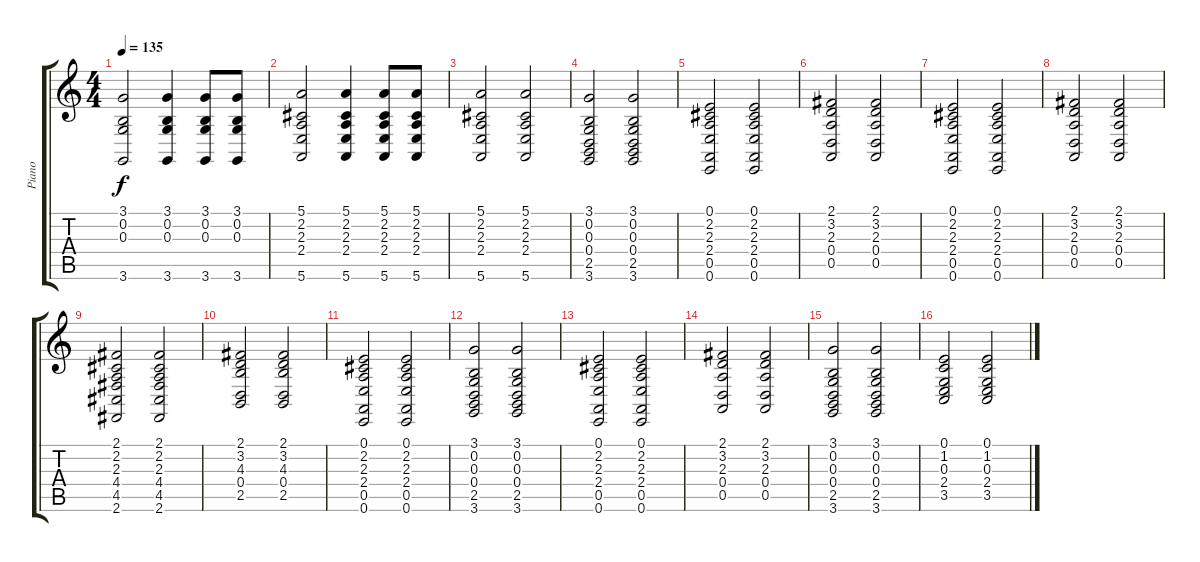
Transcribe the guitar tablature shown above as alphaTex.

\track ("Piano" "Piano") {instrument brightacousticpiano}
\staff {score tabs}
\tuning (E4 B3 G3 D3 A2 E2) {hide}
\ts (4 4)
\tempo 135
\clef g2
\ks c
(3.1 0.2 0.3 3.6).2{dy f} (3.1 0.2 0.3 3.6).4 (3.1 0.2 0.3 3.6).8 (3.1 0.2 0.3 3.6).8 |
(5.1 2.2 2.3 2.4 5.6).2 (5.1 2.2 2.3 2.4 5.6).4 (5.1 2.2 2.3 2.4 5.6).8 (5.1 2.2 2.3 2.4 5.6).8 |
(5.1 2.2 2.3 2.4 5.6).2 (5.1 2.2 2.3 2.4 5.6).2 |
(3.1 0.2 0.3 0.4 2.5 3.6).2 (3.1 0.2 0.3 0.4 2.5 3.6).2 |
(0.1 2.2 2.3 2.4 0.5 0.6).2 (0.1 2.2 2.3 2.4 0.5 0.6).2 |
(2.1 3.2 2.3 0.4 0.5).2 (2.1 3.2 2.3 0.4 0.5).2 |
(0.1 2.2 2.3 2.4 0.5 0.6).2 (0.1 2.2 2.3 2.4 0.5 0.6).2 |
(2.1 3.2 2.3 0.4 0.5).2 (2.1 3.2 2.3 0.4 0.5).2 |
(2.1 2.2 2.3 4.4 4.5 2.6).2 (2.1 2.2 2.3 4.4 4.5 2.6).2 |
(2.1 3.2 4.3 0.4 2.5).2 (2.1 3.2 4.3 0.4 2.5).2 |
(0.1 2.2 2.3 2.4 0.5 0.6).2 (0.1 2.2 2.3 2.4 0.5 0.6).2 |
(3.1 0.2 0.3 0.4 2.5 3.6).2 (3.1 0.2 0.3 0.4 2.5 3.6).2 |
(0.1 2.2 2.3 2.4 0.5 0.6).2 (0.1 2.2 2.3 2.4 0.5 0.6).2 |
(2.1 3.2 2.3 0.4 0.5).2 (2.1 3.2 2.3 0.4 0.5).2 |
(3.1 0.2 0.3 0.4 2.5 3.6).2 (3.1 0.2 0.3 0.4 2.5 3.6).2 |
(0.1 1.2 0.3 2.4 3.5).2 (0.1 1.2 0.3 2.4 3.5).2
